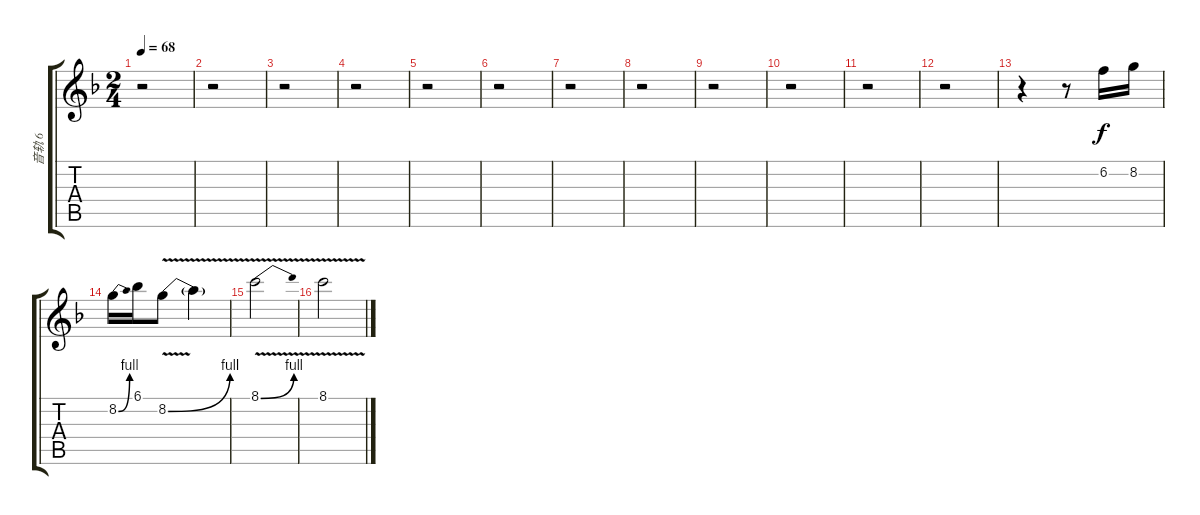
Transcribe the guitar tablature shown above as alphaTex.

\track ("音轨 6" "音轨 6") {instrument overdrivenguitar}
\staff {score tabs}
\tuning (E4 B3 G3 D3 A2 E2) {hide}
\ts (2 4)
\tempo 68
\clef g2
\ks f
r.2{dy f} |
r.2 |
r.2 |
r.2 |
r.2 |
r.2 |
r.2 |
r.2 |
r.2 |
r.2 |
r.2 |
r.2 |
r.4 r.8 6.2.16 8.2.16 |
8.2{be (bend 0 0 60 4)}.16 6.1.16 8.2{be (bend 0 0 60 4) v}.8 8.2{t}.4 |
8.1{be (bend 0 0 60 4) v}.2 |
8.1{v}.2
